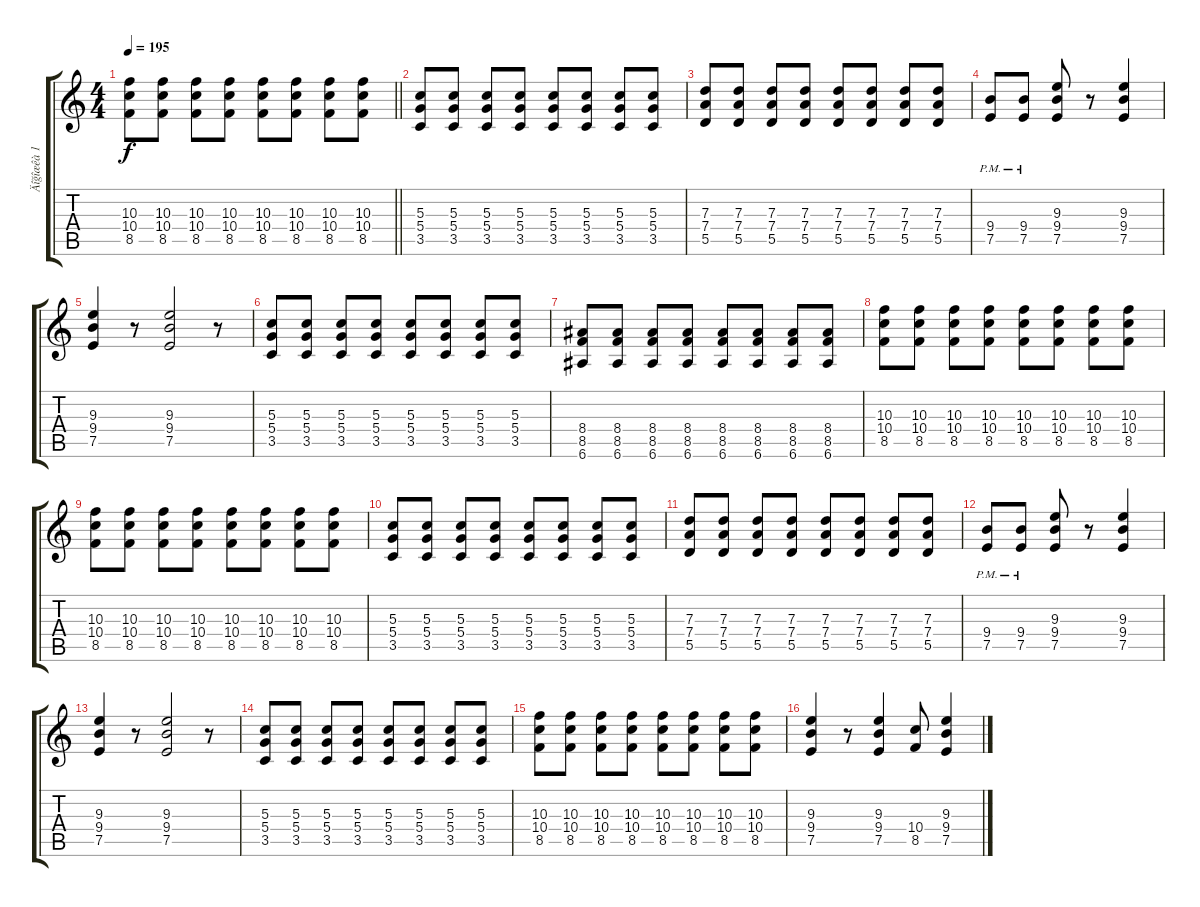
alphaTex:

\track ("Äîğîæêà 1" "Äîğîæêà 1") {instrument distortionguitar}
\staff {score tabs}
\tuning (E4 B3 G3 D3 A2 E2) {hide}
\ts (4 4)
\tempo 195
\clef g2
\barLineRight lightlight
\ks c
(10.3 10.4 8.5).8{dy f} (10.3 10.4 8.5).8 (10.3 10.4 8.5).8 (10.3 10.4 8.5).8 (10.3 10.4 8.5).8 (10.3 10.4 8.5).8 (10.3 10.4 8.5).8 (10.3 10.4 8.5).8 |
(5.3 5.4 3.5).8 (5.3 5.4 3.5).8 (5.3 5.4 3.5).8 (5.3 5.4 3.5).8 (5.3 5.4 3.5).8 (5.3 5.4 3.5).8 (5.3 5.4 3.5).8 (5.3 5.4 3.5).8 |
(7.3 7.4 5.5).8 (7.3 7.4 5.5).8 (7.3 7.4 5.5).8 (7.3 7.4 5.5).8 (7.3 7.4 5.5).8 (7.3 7.4 5.5).8 (7.3 7.4 5.5).8 (7.3 7.4 5.5).8 |
(9.4{pm} 7.5{pm}).8 (9.4{pm} 7.5{pm}).8 (9.3 9.4 7.5).8 r.8 (9.3 9.4 7.5).4 |
(9.3 9.4 7.5).4 r.8 (9.3 9.4 7.5).2 r.8 |
(5.3 5.4 3.5).8 (5.3 5.4 3.5).8 (5.3 5.4 3.5).8 (5.3 5.4 3.5).8 (5.3 5.4 3.5).8 (5.3 5.4 3.5).8 (5.3 5.4 3.5).8 (5.3 5.4 3.5).8 |
(8.4 8.5 6.6).8 (8.4 8.5 6.6).8 (8.4 8.5 6.6).8 (8.4 8.5 6.6).8 (8.4 8.5 6.6).8 (8.4 8.5 6.6).8 (8.4 8.5 6.6).8 (8.4 8.5 6.6).8 |
(10.3 10.4 8.5).8 (10.3 10.4 8.5).8 (10.3 10.4 8.5).8 (10.3 10.4 8.5).8 (10.3 10.4 8.5).8 (10.3 10.4 8.5).8 (10.3 10.4 8.5).8 (10.3 10.4 8.5).8 |
(10.3 10.4 8.5).8 (10.3 10.4 8.5).8 (10.3 10.4 8.5).8 (10.3 10.4 8.5).8 (10.3 10.4 8.5).8 (10.3 10.4 8.5).8 (10.3 10.4 8.5).8 (10.3 10.4 8.5).8 |
(5.3 5.4 3.5).8 (5.3 5.4 3.5).8 (5.3 5.4 3.5).8 (5.3 5.4 3.5).8 (5.3 5.4 3.5).8 (5.3 5.4 3.5).8 (5.3 5.4 3.5).8 (5.3 5.4 3.5).8 |
(7.3 7.4 5.5).8 (7.3 7.4 5.5).8 (7.3 7.4 5.5).8 (7.3 7.4 5.5).8 (7.3 7.4 5.5).8 (7.3 7.4 5.5).8 (7.3 7.4 5.5).8 (7.3 7.4 5.5).8 |
(9.4{pm} 7.5{pm}).8 (9.4{pm} 7.5{pm}).8 (9.3 9.4 7.5).8 r.8 (9.3 9.4 7.5).4 |
(9.3 9.4 7.5).4 r.8 (9.3 9.4 7.5).2 r.8 |
(5.3 5.4 3.5).8 (5.3 5.4 3.5).8 (5.3 5.4 3.5).8 (5.3 5.4 3.5).8 (5.3 5.4 3.5).8 (5.3 5.4 3.5).8 (5.3 5.4 3.5).8 (5.3 5.4 3.5).8 |
(10.3 10.4 8.5).8 (10.3 10.4 8.5).8 (10.3 10.4 8.5).8 (10.3 10.4 8.5).8 (10.3 10.4 8.5).8 (10.3 10.4 8.5).8 (10.3 10.4 8.5).8 (10.3 10.4 8.5).8 |
(9.3 9.4 7.5).4 r.8 (9.3 9.4 7.5).4 (10.4 8.5).8 (9.3 9.4 7.5).4
